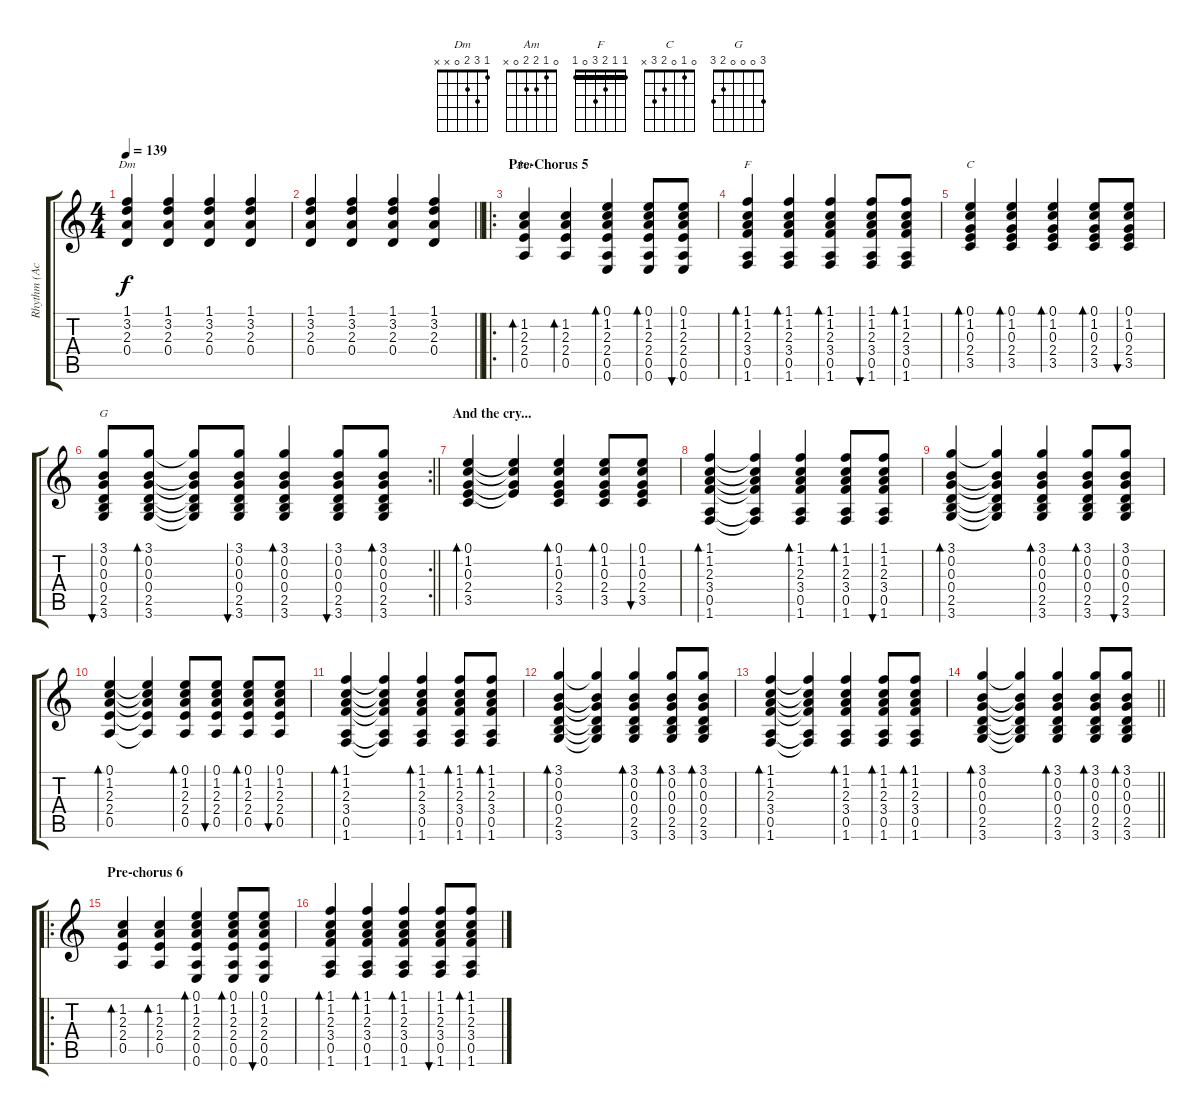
\track ("Rhythm (Acoustic)" "Rhythm (Ac") {instrument acousticguitarsteel}
\staff {score tabs}
\tuning (E4 B3 G3 D3 A2 E2) {hide}
\chord ("Dm" 1 3 2 0 x x)
\chord ("Am" 0 1 2 2 0 x)
\chord ("F" 1 1 2 3 0 1) {barre 1}
\chord ("C" 0 1 0 2 3 x)
\chord ("G" 3 0 0 0 2 3)
\ts (4 4)
\tempo 139
\clef g2
\ks c
(1.1 3.2 2.3 0.4).4{ch "Dm" dy f} (1.1 3.2 2.3 0.4).4 (1.1 3.2 2.3 0.4).4 (1.1 3.2 2.3 0.4).4 |
\barLineRight lightlight
(1.1 3.2 2.3 0.4).4 (1.1 3.2 2.3 0.4).4 (1.1 3.2 2.3 0.4).4 (1.1 3.2 2.3 0.4).4 |
\ro
\section ("" "Pre-Chorus 5")
(1.2 2.3 2.4 0.5).4{bd 60 ch "Am"} (1.2 2.3 2.4 0.5).4{bd 60} (0.1 1.2 2.3 2.4 0.5 0.6).4{bd 60} (0.1 1.2 2.3 2.4 0.5 0.6).8{bd 60} (0.1 1.2 2.3 2.4 0.5 0.6).8{bu 60} |
(1.1 1.2 2.3 3.4 0.5 1.6).4{bd 60 ch "F"} (1.1 1.2 2.3 3.4 0.5 1.6).4{bd 60} (1.1 1.2 2.3 3.4 0.5 1.6).4{bd 60} (1.1 1.2 2.3 3.4 0.5 1.6).8{bu 60} (1.1 1.2 2.3 3.4 0.5 1.6).8{bd 60} |
(0.1 1.2 0.3 2.4 3.5).4{bd 60 ch "C"} (0.1 1.2 0.3 2.4 3.5).4{bd 60} (0.1 1.2 0.3 2.4 3.5).4{bd 60} (0.1 1.2 0.3 2.4 3.5).8{bd 60} (0.1 1.2 0.3 2.4 3.5).8{bu 60} |
\rc 2
\barLineRight lightlight
(3.1 0.2 0.3 0.4 2.5 3.6).8{bu 60 ch "G"} (3.1 0.2 0.3 0.4 2.5 3.6).8{bd 60} (3.1{t} 0.2{t} 0.3{t} 0.4{t} 2.5{t} 3.6{t}).8 (3.1 0.2 0.3 0.4 2.5 3.6).8{bu 60} (3.1 0.2 0.3 0.4 2.5 3.6).4{bd 60} (3.1 0.2 0.3 0.4 2.5 3.6).8{bu 60} (3.1 0.2 0.3 0.4 2.5 3.6).8{bd 60} |
\section ("" "And the cry...")
(0.1 1.2 0.3 2.4 3.5).4{bd 60} (0.1{t} 1.2{t} 0.3{t} 2.4{t}).4 (0.1 1.2 0.3 2.4 3.5).4{bd 60} (0.1 1.2 0.3 2.4 3.5).8{bd 60} (0.1 1.2 0.3 2.4 3.5).8{bu 60} |
(1.1 1.2 2.3 3.4 0.5 1.6).4{bd 60} (1.1{t} 1.2{t} 2.3{t} 3.4{t} 0.5{t} 1.6{t}).4 (1.1 1.2 2.3 3.4 0.5 1.6).4{bd 60} (1.1 1.2 2.3 3.4 0.5 1.6).8{bd 60} (1.1 1.2 2.3 3.4 0.5 1.6).8{bu 60} |
(3.1 0.2 0.3 0.4 2.5 3.6).4{bd 60} (3.1{t} 0.2{t} 0.3{t} 0.4{t} 2.5{t} 3.6{t}).4 (3.1 0.2 0.3 0.4 2.5 3.6).4{bd 60} (3.1 0.2 0.3 0.4 2.5 3.6).8{bd 60} (3.1 0.2 0.3 0.4 2.5 3.6).8{bu 60} |
(0.1 1.2 2.3 2.4 0.5).4{bd 60} (0.1{t} 1.2{t} 2.3{t} 2.4{t} 0.5{t}).4 (0.1 1.2 2.3 2.4 0.5).8{bd 60} (0.1 1.2 2.3 2.4 0.5).8{bu 60} (0.1 1.2 2.3 2.4 0.5).8{bd 60} (0.1 1.2 2.3 2.4 0.5).8{bu 60} |
(1.1 1.2 2.3 3.4 0.5 1.6).4{bd 60} (1.1{t} 1.2{t} 2.3{t} 3.4{t} 0.5{t} 1.6{t}).4 (1.1 1.2 2.3 3.4 0.5 1.6).4{bd 60} (1.1 1.2 2.3 3.4 0.5 1.6).8{bd 60} (1.1 1.2 2.3 3.4 0.5 1.6).8{bd 60} |
(3.1 0.2 0.3 0.4 2.5 3.6).4{bd 60} (3.1{t} 0.2{t} 0.3{t} 0.4{t} 2.5{t} 3.6{t}).4 (3.1 0.2 0.3 0.4 2.5 3.6).4{bd 60} (3.1 0.2 0.3 0.4 2.5 3.6).8{bd 60} (3.1 0.2 0.3 0.4 2.5 3.6).8{bd 60} |
(1.1 1.2 2.3 3.4 0.5 1.6).4{bd 60} (1.1{t} 1.2{t} 2.3{t} 3.4{t} 0.5{t} 1.6{t}).4 (1.1 1.2 2.3 3.4 0.5 1.6).4{bd 60} (1.1 1.2 2.3 3.4 0.5 1.6).8{bd 60} (1.1 1.2 2.3 3.4 0.5 1.6).8{bd 60} |
\barLineRight lightlight
(3.1 0.2 0.3 0.4 2.5 3.6).4{bd 60} (3.1{t} 0.2{t} 0.3{t} 0.4{t} 2.5{t} 3.6{t}).4 (3.1 0.2 0.3 0.4 2.5 3.6).4{bd 60} (3.1 0.2 0.3 0.4 2.5 3.6).8{bd 60} (3.1 0.2 0.3 0.4 2.5 3.6).8{bd 60} |
\ro
\section ("" "Pre-chorus 6")
(1.2 2.3 2.4 0.5).4{bd 60} (1.2 2.3 2.4 0.5).4{bd 60} (0.1 1.2 2.3 2.4 0.5 0.6).4{bd 60} (0.1 1.2 2.3 2.4 0.5 0.6).8{bd 60} (0.1 1.2 2.3 2.4 0.5 0.6).8{bu 60} |
(1.1 1.2 2.3 3.4 0.5 1.6).4{bd 60} (1.1 1.2 2.3 3.4 0.5 1.6).4{bd 60} (1.1 1.2 2.3 3.4 0.5 1.6).4{bd 60} (1.1 1.2 2.3 3.4 0.5 1.6).8{bu 60} (1.1 1.2 2.3 3.4 0.5 1.6).8{bd 60}
